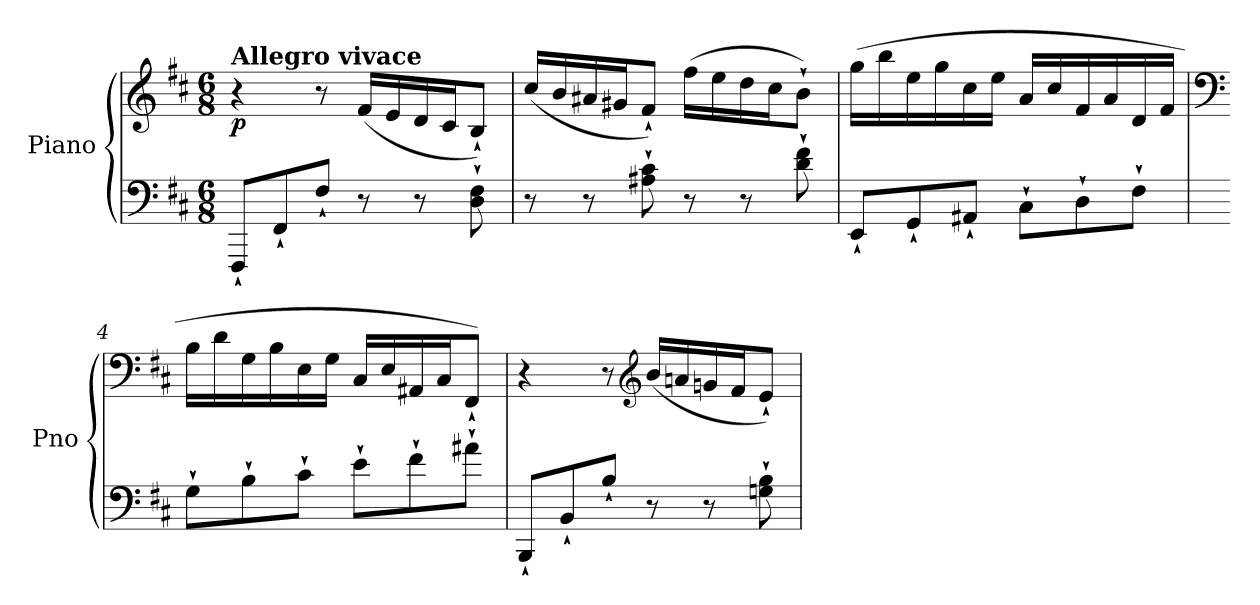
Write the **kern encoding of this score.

**kern	**kern	**dynam
*part1	*part1	*part1
*staff2	*staff1	*staff1/2
*I"Piano	*	*
*I'Pno	*	*
*clefF4	*clefG2	*
*k[f#c#]	*k[f#c#]	*
*M6/8	*M6/8	*
=1	=1	=1
!	!LO:TX:a:B:t=Allegro vivace	!
!	!	!LO:DY:b
8FFF#`/L	4r	p
8FF#`/	.	.
8F#`/J	8r	.
8r	(16f#/LL	.
.	16e/	.
8r	16d/	.
.	16c#/J	.
8D\` 8F#\`	8B`/J)	.
=2	=2	=2
8r	(16cc#/LL	.
.	16b/	.
8r	16a#X/	.
.	16g#X/J	.
8A#X\` 8c#\`	8f#`/J)	.
8r	(16ff#\LL	.
.	16ee\	.
8r	16dd\	.
.	16cc#\J	.
8d\` 8f#\`	8b`\J)	.
=3	=3	=3
8EE`/L	(16gg\LL	.
.	16bb\	.
8GG`/	16ee\	.
.	16gg\	.
8AA#X`/J	16cc#\	.
.	16ee\JJ	.
8C#`\L	16a/LL	.
.	16cc#/	.
8D`\	16f#/	.
.	16a/	.
8F#`\J	16d/	.
.	16f#/JJ	.
!!LO:LB:g=z
=4	=4	=4
*	*clefF4	*
8G`\L	16B\LL	.
.	16d\	.
8B`\	16G\	.
.	16B\	.
8c#`\J	16E\	.
.	16G\JJ	.
8e`\L	16C#/LL	.
.	16E/	.
8f#`\	16AA#X/	.
.	16C#/J	.
8a#X`\J	8FF#`/J)	.
=5	=5	=5
8BBB`/L	4r	.
8BB`/	.	.
8B`/J	8r	.
*	*clefG2	*
8r	(16b/LL	.
.	16an/	.
8r	16gn/	.
.	16f#/J	.
8Gn\` 8B\`	8e`/J)	.
=	=	=
*-	*-	*-
